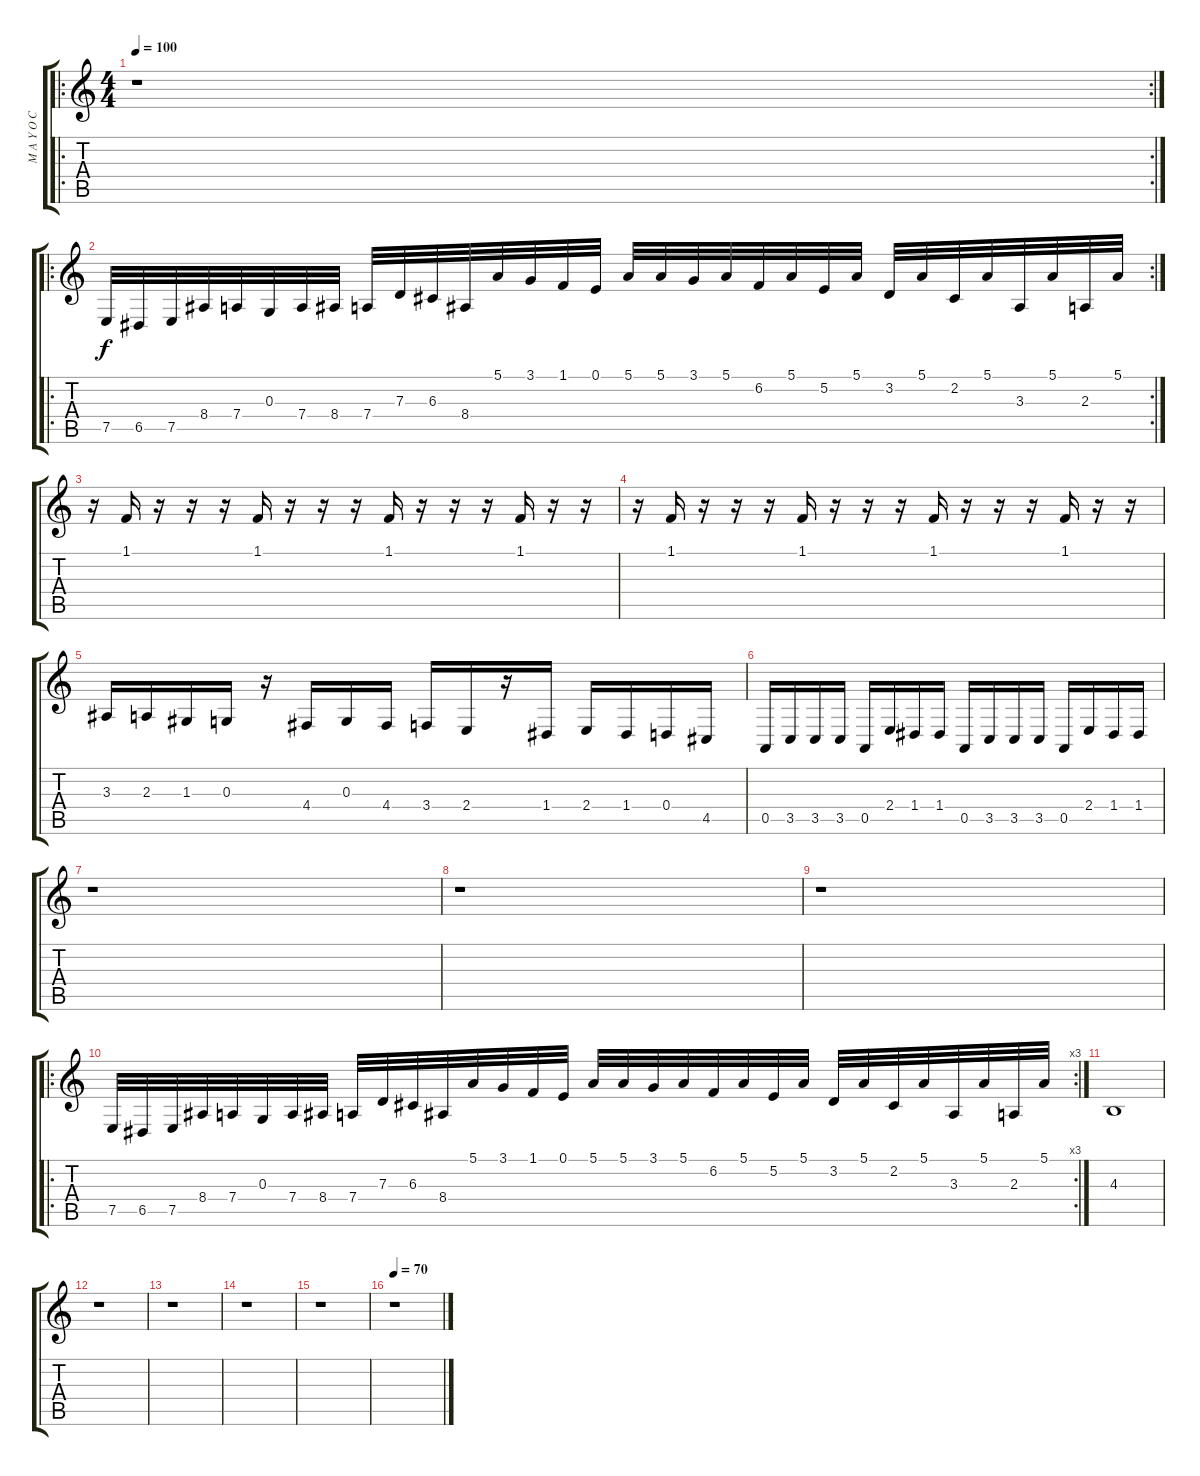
\track ("M A Y O C C U R" "M A Y O C ") {instrument rockorgan}
\staff {score tabs}
\tuning (E4 B3 G3 D3 A2 E2) {hide}
\ro
\rc 2
\ts (4 4)
\tempo 100
\clef g2
\ks c
r.1{dy f} |
\ro
\rc 2
7.5.32 6.5.32 7.5.32 8.4.32 7.4.32 0.3.32 7.4.32 8.4.32 7.4.32 7.3.32 6.3.32 8.4.32 5.1.32 3.1.32 1.1.32 0.1.32 5.1.32 5.1.32 3.1.32 5.1.32 6.2.32 5.1.32 5.2.32 5.1.32 3.2.32 5.1.32 2.2.32 5.1.32 3.3.32 5.1.32 2.3.32 5.1.32 |
r.16 1.1.16 r.16 r.16 r.16 1.1.16 r.16 r.16 r.16 1.1.16 r.16 r.16 r.16 1.1.16 r.16 r.16 |
r.16 1.1.16 r.16 r.16 r.16 1.1.16 r.16 r.16 r.16 1.1.16 r.16 r.16 r.16 1.1.16 r.16 r.16 |
3.3.16 2.3.16 1.3.16 0.3.16 r.16 4.4.16 0.3.16 4.4.16 3.4.16 2.4.16 r.16 1.4.16 2.4.16 1.4.16 0.4.16 4.5.16 |
0.5.16 3.5.16 3.5.16 3.5.16 0.5.16 2.4.16 1.4.16 1.4.16 0.5.16 3.5.16 3.5.16 3.5.16 0.5.16 2.4.16 1.4.16 1.4.16 |
r.1 |
r.1 |
r.1 |
\ro
\rc 3
7.5.32 6.5.32 7.5.32 8.4.32 7.4.32 0.3.32 7.4.32 8.4.32 7.4.32 7.3.32 6.3.32 8.4.32 5.1.32 3.1.32 1.1.32 0.1.32 5.1.32 5.1.32 3.1.32 5.1.32 6.2.32 5.1.32 5.2.32 5.1.32 3.2.32 5.1.32 2.2.32 5.1.32 3.3.32 5.1.32 2.3.32 5.1.32 |
4.3.1 |
r.1 |
r.1 |
r.1 |
r.1 |
\tempo 70
r.1
